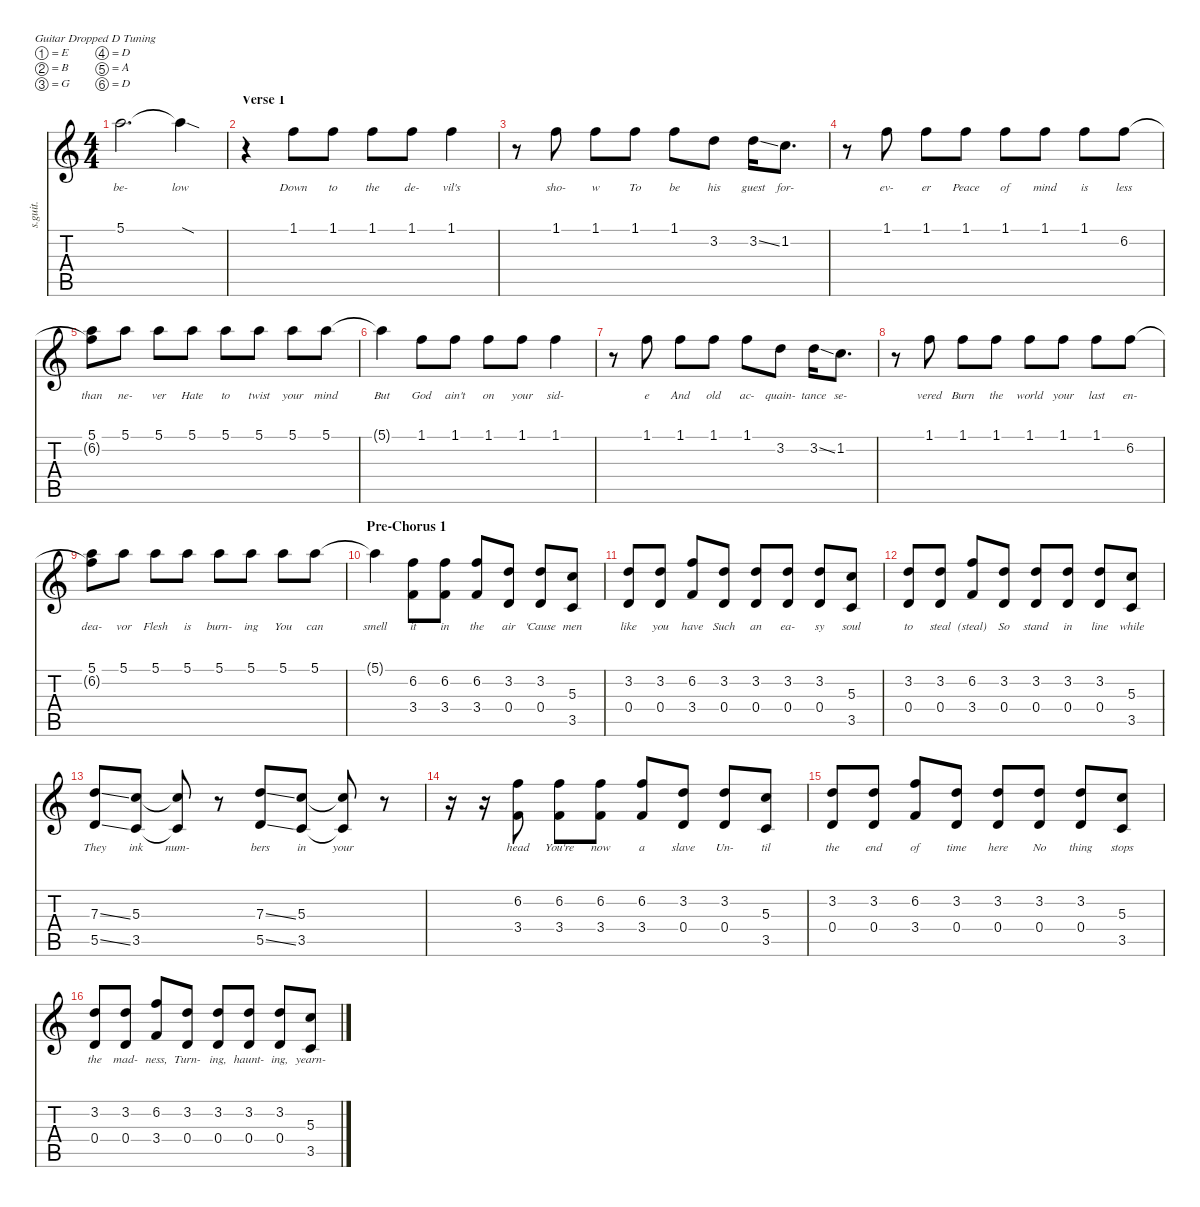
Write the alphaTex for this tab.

\defaultSystemsLayout 4
\hideDynamics
\bracketExtendMode nobrackets
\track ("Vocals - M. Shadows" "s.guit.") {instrument clarinet}
\staff {score tabs}
\tuning (E4 B3 G3 D3 A2 D2)
\displaytranspose 12
\ts (4 4)
\tempo (130 hide)
\clef g2
\ks c
5.1{t}.2{d lyrics (0 "be-") lyrics (1 "") lyrics (2 "") lyrics (3 "") lyrics (4 "") dy f} 5.1{sod t}.4{lyrics (0 "low") lyrics (1 "") lyrics (2 "") lyrics (3 "") lyrics (4 "")} |
\section ("" "Verse 1")
r.4 1.1.8{lyrics (0 "Down") lyrics (1 "") lyrics (2 "") lyrics (3 "") lyrics (4 "")} 1.1.8{lyrics (0 "to") lyrics (1 "") lyrics (2 "") lyrics (3 "") lyrics (4 "")} 1.1.8{lyrics (0 "the") lyrics (1 "") lyrics (2 "") lyrics (3 "") lyrics (4 "")} 1.1.8{lyrics (0 "de-") lyrics (1 "") lyrics (2 "") lyrics (3 "") lyrics (4 "")} 1.1.4{lyrics (0 "vil's") lyrics (1 "") lyrics (2 "") lyrics (3 "") lyrics (4 "")} |
r.8 1.1.8{lyrics (0 "sho-") lyrics (1 "") lyrics (2 "") lyrics (3 "") lyrics (4 "")} 1.1.8{lyrics (0 "w") lyrics (1 "") lyrics (2 "") lyrics (3 "") lyrics (4 "")} 1.1.8{lyrics (0 "To") lyrics (1 "") lyrics (2 "") lyrics (3 "") lyrics (4 "")} 1.1.8{lyrics (0 "be") lyrics (1 "") lyrics (2 "") lyrics (3 "") lyrics (4 "")} 3.2.8{lyrics (0 "his") lyrics (1 "") lyrics (2 "") lyrics (3 "") lyrics (4 "")} 3.2{ss}.16{lyrics (0 "guest") lyrics (1 "") lyrics (2 "") lyrics (3 "") lyrics (4 "")} 1.2.8{d lyrics (0 "for-") lyrics (1 "") lyrics (2 "") lyrics (3 "") lyrics (4 "")} |
r.8 1.1.8{lyrics (0 "ev-") lyrics (1 "") lyrics (2 "") lyrics (3 "") lyrics (4 "")} 1.1.8{lyrics (0 "er") lyrics (1 "") lyrics (2 "") lyrics (3 "") lyrics (4 "")} 1.1.8{lyrics (0 "Peace") lyrics (1 "") lyrics (2 "") lyrics (3 "") lyrics (4 "")} 1.1.8{lyrics (0 "of") lyrics (1 "") lyrics (2 "") lyrics (3 "") lyrics (4 "")} 1.1.8{lyrics (0 "mind") lyrics (1 "") lyrics (2 "") lyrics (3 "") lyrics (4 "")} 1.1.8{lyrics (0 "is") lyrics (1 "") lyrics (2 "") lyrics (3 "") lyrics (4 "")} 6.2.8{lyrics (0 "less") lyrics (1 "") lyrics (2 "") lyrics (3 "") lyrics (4 "")} |
(5.1 6.2{t}).8{lyrics (0 "than") lyrics (1 "") lyrics (2 "") lyrics (3 "") lyrics (4 "")} 5.1.8{lyrics (0 "ne-") lyrics (1 "") lyrics (2 "") lyrics (3 "") lyrics (4 "")} 5.1.8{lyrics (0 "ver") lyrics (1 "") lyrics (2 "") lyrics (3 "") lyrics (4 "")} 5.1.8{lyrics (0 "Hate") lyrics (1 "") lyrics (2 "") lyrics (3 "") lyrics (4 "")} 5.1.8{lyrics (0 "to") lyrics (1 "") lyrics (2 "") lyrics (3 "") lyrics (4 "")} 5.1.8{lyrics (0 "twist") lyrics (1 "") lyrics (2 "") lyrics (3 "") lyrics (4 "")} 5.1.8{lyrics (0 "your") lyrics (1 "") lyrics (2 "") lyrics (3 "") lyrics (4 "")} 5.1.8{lyrics (0 "mind") lyrics (1 "") lyrics (2 "") lyrics (3 "") lyrics (4 "")} |
5.1{t}.4{lyrics (0 "But") lyrics (1 "") lyrics (2 "") lyrics (3 "") lyrics (4 "")} 1.1.8{lyrics (0 "God") lyrics (1 "") lyrics (2 "") lyrics (3 "") lyrics (4 "")} 1.1.8{lyrics (0 "ain't") lyrics (1 "") lyrics (2 "") lyrics (3 "") lyrics (4 "")} 1.1.8{lyrics (0 "on") lyrics (1 "") lyrics (2 "") lyrics (3 "") lyrics (4 "")} 1.1.8{lyrics (0 "your") lyrics (1 "") lyrics (2 "") lyrics (3 "") lyrics (4 "")} 1.1.4{lyrics (0 "sid-") lyrics (1 "") lyrics (2 "") lyrics (3 "") lyrics (4 "")} |
r.8 1.1.8{lyrics (0 "e") lyrics (1 "") lyrics (2 "") lyrics (3 "") lyrics (4 "")} 1.1.8{lyrics (0 "And") lyrics (1 "") lyrics (2 "") lyrics (3 "") lyrics (4 "")} 1.1.8{lyrics (0 "old") lyrics (1 "") lyrics (2 "") lyrics (3 "") lyrics (4 "")} 1.1.8{lyrics (0 "ac-") lyrics (1 "") lyrics (2 "") lyrics (3 "") lyrics (4 "")} 3.2.8{lyrics (0 "quain-") lyrics (1 "") lyrics (2 "") lyrics (3 "") lyrics (4 "")} 3.2{ss}.16{lyrics (0 "tance") lyrics (1 "") lyrics (2 "") lyrics (3 "") lyrics (4 "")} 1.2.8{d lyrics (0 "se-") lyrics (1 "") lyrics (2 "") lyrics (3 "") lyrics (4 "")} |
r.8 1.1.8{lyrics (0 "vered") lyrics (1 "") lyrics (2 "") lyrics (3 "") lyrics (4 "")} 1.1.8{lyrics (0 "Burn") lyrics (1 "") lyrics (2 "") lyrics (3 "") lyrics (4 "")} 1.1.8{lyrics (0 "the") lyrics (1 "") lyrics (2 "") lyrics (3 "") lyrics (4 "")} 1.1.8{lyrics (0 "world") lyrics (1 "") lyrics (2 "") lyrics (3 "") lyrics (4 "")} 1.1.8{lyrics (0 "your") lyrics (1 "") lyrics (2 "") lyrics (3 "") lyrics (4 "")} 1.1.8{lyrics (0 "last") lyrics (1 "") lyrics (2 "") lyrics (3 "") lyrics (4 "")} 6.2.8{lyrics (0 "en-") lyrics (1 "") lyrics (2 "") lyrics (3 "") lyrics (4 "")} |
(5.1 6.2{t}).8{lyrics (0 "dea-") lyrics (1 "") lyrics (2 "") lyrics (3 "") lyrics (4 "")} 5.1.8{lyrics (0 "vor") lyrics (1 "") lyrics (2 "") lyrics (3 "") lyrics (4 "")} 5.1.8{lyrics (0 "Flesh") lyrics (1 "") lyrics (2 "") lyrics (3 "") lyrics (4 "")} 5.1.8{lyrics (0 "is") lyrics (1 "") lyrics (2 "") lyrics (3 "") lyrics (4 "")} 5.1.8{lyrics (0 "burn-") lyrics (1 "") lyrics (2 "") lyrics (3 "") lyrics (4 "")} 5.1.8{lyrics (0 "ing") lyrics (1 "") lyrics (2 "") lyrics (3 "") lyrics (4 "")} 5.1.8{lyrics (0 "You") lyrics (1 "") lyrics (2 "") lyrics (3 "") lyrics (4 "")} 5.1.8{lyrics (0 "can") lyrics (1 "") lyrics (2 "") lyrics (3 "") lyrics (4 "")} |
\section ("" "Pre-Chorus 1")
5.1{t}.4{lyrics (0 "smell") lyrics (1 "") lyrics (2 "") lyrics (3 "") lyrics (4 "")} (6.2 3.4).8{lyrics (0 "it") lyrics (1 "") lyrics (2 "") lyrics (3 "") lyrics (4 "")} (6.2 3.4).8{lyrics (0 "in") lyrics (1 "") lyrics (2 "") lyrics (3 "") lyrics (4 "")} (6.2 3.4).8{lyrics (0 "the") lyrics (1 "") lyrics (2 "") lyrics (3 "") lyrics (4 "")} (3.2 0.4).8{lyrics (0 "air") lyrics (1 "") lyrics (2 "") lyrics (3 "") lyrics (4 "")} (3.2 0.4).8{lyrics (0 "'Cause") lyrics (1 "") lyrics (2 "") lyrics (3 "") lyrics (4 "")} (5.3 3.5).8{lyrics (0 "men") lyrics (1 "") lyrics (2 "") lyrics (3 "") lyrics (4 "")} |
(3.2 0.4).8{lyrics (0 "like") lyrics (1 "") lyrics (2 "") lyrics (3 "") lyrics (4 "")} (3.2 0.4).8{lyrics (0 "you") lyrics (1 "") lyrics (2 "") lyrics (3 "") lyrics (4 "")} (6.2 3.4).8{lyrics (0 "have") lyrics (1 "") lyrics (2 "") lyrics (3 "") lyrics (4 "")} (3.2 0.4).8{lyrics (0 "Such") lyrics (1 "") lyrics (2 "") lyrics (3 "") lyrics (4 "")} (3.2 0.4).8{lyrics (0 "an") lyrics (1 "") lyrics (2 "") lyrics (3 "") lyrics (4 "")} (3.2 0.4).8{lyrics (0 "ea-") lyrics (1 "") lyrics (2 "") lyrics (3 "") lyrics (4 "")} (3.2 0.4).8{lyrics (0 "sy") lyrics (1 "") lyrics (2 "") lyrics (3 "") lyrics (4 "")} (5.3 3.5).8{lyrics (0 "soul") lyrics (1 "") lyrics (2 "") lyrics (3 "") lyrics (4 "")} |
(3.2 0.4).8{lyrics (0 "to") lyrics (1 "") lyrics (2 "") lyrics (3 "") lyrics (4 "")} (3.2 0.4).8{lyrics (0 "steal") lyrics (1 "") lyrics (2 "") lyrics (3 "") lyrics (4 "")} (6.2 3.4).8{lyrics (0 "(steal)") lyrics (1 "") lyrics (2 "") lyrics (3 "") lyrics (4 "")} (3.2 0.4).8{lyrics (0 "So") lyrics (1 "") lyrics (2 "") lyrics (3 "") lyrics (4 "")} (3.2 0.4).8{lyrics (0 "stand") lyrics (1 "") lyrics (2 "") lyrics (3 "") lyrics (4 "")} (3.2 0.4).8{lyrics (0 "in") lyrics (1 "") lyrics (2 "") lyrics (3 "") lyrics (4 "")} (3.2 0.4).8{lyrics (0 "line") lyrics (1 "") lyrics (2 "") lyrics (3 "") lyrics (4 "")} (5.3 3.5).8{lyrics (0 "while") lyrics (1 "") lyrics (2 "") lyrics (3 "") lyrics (4 "")} |
(7.3{ss} 5.5{ss}).8{lyrics (0 "They") lyrics (1 "") lyrics (2 "") lyrics (3 "") lyrics (4 "")} (5.3 3.5).8{lyrics (0 "ink") lyrics (1 "") lyrics (2 "") lyrics (3 "") lyrics (4 "")} (5.3{t} 3.5{t}).8{lyrics (0 "num-") lyrics (1 "") lyrics (2 "") lyrics (3 "") lyrics (4 "")} r.8 (7.3{ss} 5.5{ss}).8{lyrics (0 "bers") lyrics (1 "") lyrics (2 "") lyrics (3 "") lyrics (4 "") dy mp} (5.3 3.5).8{lyrics (0 "in") lyrics (1 "") lyrics (2 "") lyrics (3 "") lyrics (4 "")} (5.3{t} 3.5{t}).8{lyrics (0 "your") lyrics (1 "") lyrics (2 "") lyrics (3 "") lyrics (4 "") dy f} r.8 |
r.16 r.16 (6.2 3.4).8{lyrics (0 "head") lyrics (1 "") lyrics (2 "") lyrics (3 "") lyrics (4 "")} (6.2 3.4).8{lyrics (0 "You're") lyrics (1 "") lyrics (2 "") lyrics (3 "") lyrics (4 "")} (6.2 3.4).8{lyrics (0 "now") lyrics (1 "") lyrics (2 "") lyrics (3 "") lyrics (4 "")} (6.2 3.4).8{lyrics (0 "a") lyrics (1 "") lyrics (2 "") lyrics (3 "") lyrics (4 "")} (3.2 0.4).8{lyrics (0 "slave") lyrics (1 "") lyrics (2 "") lyrics (3 "") lyrics (4 "")} (3.2 0.4).8{lyrics (0 "Un-") lyrics (1 "") lyrics (2 "") lyrics (3 "") lyrics (4 "")} (5.3 3.5).8{lyrics (0 "til") lyrics (1 "") lyrics (2 "") lyrics (3 "") lyrics (4 "")} |
(3.2 0.4).8{lyrics (0 "the") lyrics (1 "") lyrics (2 "") lyrics (3 "") lyrics (4 "")} (3.2 0.4).8{lyrics (0 "end") lyrics (1 "") lyrics (2 "") lyrics (3 "") lyrics (4 "")} (6.2 3.4).8{lyrics (0 "of") lyrics (1 "") lyrics (2 "") lyrics (3 "") lyrics (4 "")} (3.2 0.4).8{lyrics (0 "time") lyrics (1 "") lyrics (2 "") lyrics (3 "") lyrics (4 "")} (3.2 0.4).8{lyrics (0 "here") lyrics (1 "") lyrics (2 "") lyrics (3 "") lyrics (4 "")} (3.2 0.4).8{lyrics (0 "No") lyrics (1 "") lyrics (2 "") lyrics (3 "") lyrics (4 "")} (3.2 0.4).8{lyrics (0 "thing") lyrics (1 "") lyrics (2 "") lyrics (3 "") lyrics (4 "")} (5.3 3.5).8{lyrics (0 "stops") lyrics (1 "") lyrics (2 "") lyrics (3 "") lyrics (4 "")} |
(3.2 0.4).8{lyrics (0 "the") lyrics (1 "") lyrics (2 "") lyrics (3 "") lyrics (4 "")} (3.2 0.4).8{lyrics (0 "mad-") lyrics (1 "") lyrics (2 "") lyrics (3 "") lyrics (4 "")} (6.2 3.4).8{lyrics (0 "ness,") lyrics (1 "") lyrics (2 "") lyrics (3 "") lyrics (4 "")} (3.2 0.4).8{lyrics (0 "Turn-") lyrics (1 "") lyrics (2 "") lyrics (3 "") lyrics (4 "")} (3.2 0.4).8{lyrics (0 "ing,") lyrics (1 "") lyrics (2 "") lyrics (3 "") lyrics (4 "")} (3.2 0.4).8{lyrics (0 "haunt-") lyrics (1 "") lyrics (2 "") lyrics (3 "") lyrics (4 "")} (3.2 0.4).8{lyrics (0 "ing,") lyrics (1 "") lyrics (2 "") lyrics (3 "") lyrics (4 "")} (5.3 3.5).8{lyrics (0 "yearn-") lyrics (1 "") lyrics (2 "") lyrics (3 "") lyrics (4 "")}
